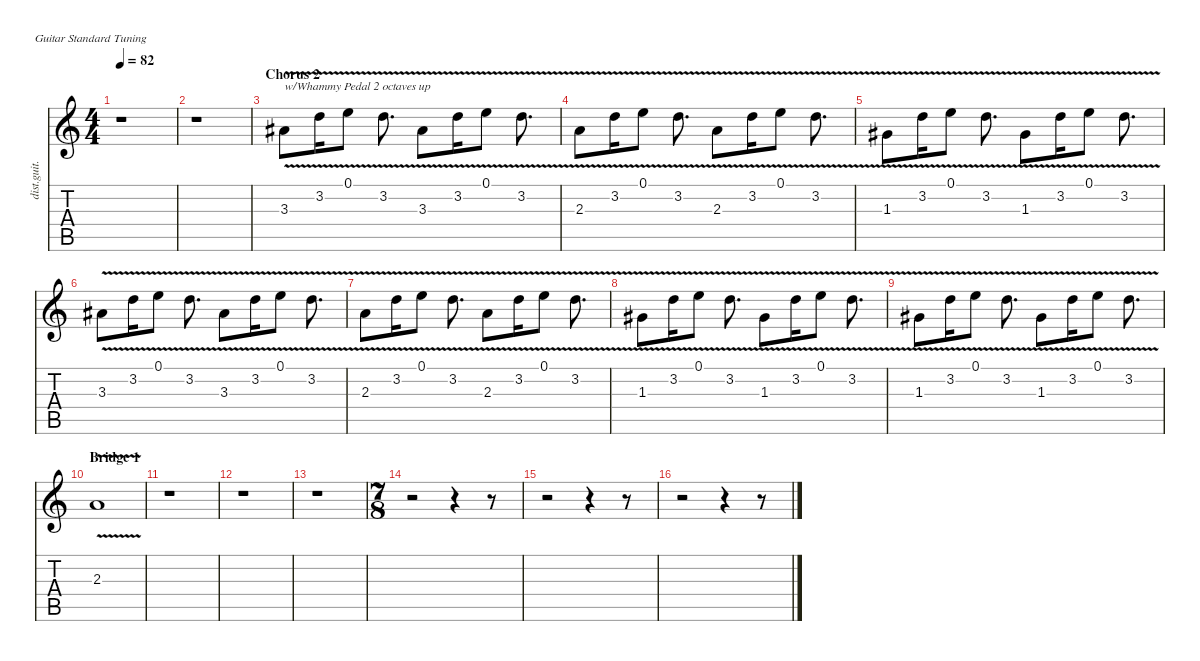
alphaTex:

\defaultSystemsLayout 4
\hideDynamics
\bracketExtendMode nobrackets
\track ("Lead 2 (ed)" "dist.guit.") {instrument distortionguitar}
\staff {score tabs}
\tuning (E4 B3 G3 D3 A2 E2)
\ts (4 4)
\tempo 82
\clef g2
\ks c
r.1{dy f} |
r.1 |
\section ("" "Chorus 2")
3.3{v acc #}.8{txt "w/Whammy Pedal 2 octaves up" instrument guitarharmonics} 3.2{v}.16 0.1{v}.8 3.2{v}.8{d} 3.3{v acc #}.8 3.2{v}.16 0.1{v}.8 3.2{v}.8{d} |
2.3{v}.8 3.2{v}.16 0.1{v}.8 3.2{v}.8{d} 2.3{v}.8 3.2{v}.16 0.1{v}.8 3.2{v}.8{d} |
1.3{v acc #}.8 3.2{v}.16 0.1{v}.8 3.2{v}.8{d} 1.3{v acc #}.8 3.2{v}.16 0.1{v}.8 3.2{v}.8{d} |
3.3{v acc #}.8 3.2{v}.16 0.1{v}.8 3.2{v}.8{d} 3.3{v acc #}.8 3.2{v}.16 0.1{v}.8 3.2{v}.8{d} |
2.3{v}.8 3.2{v}.16 0.1{v}.8 3.2{v}.8{d} 2.3{v}.8 3.2{v}.16 0.1{v}.8 3.2{v}.8{d} |
1.3{v acc #}.8 3.2{v}.16 0.1{v}.8 3.2{v}.8{d} 1.3{v acc #}.8 3.2{v}.16 0.1{v}.8 3.2{v}.8{d} |
1.3{v acc #}.8 3.2{v}.16 0.1{v}.8 3.2{v}.8{d} 1.3{v acc #}.8 3.2{v}.16 0.1{v}.8 3.2{v}.8{d} |
\section ("" "Bridge 1")
2.3{v}.1 |
r.1 |
r.1 |
r.1 |
\ts (7 8)
r.2 r.4 r.8 |
r.2 r.4 r.8 |
r.2 r.4 r.8
